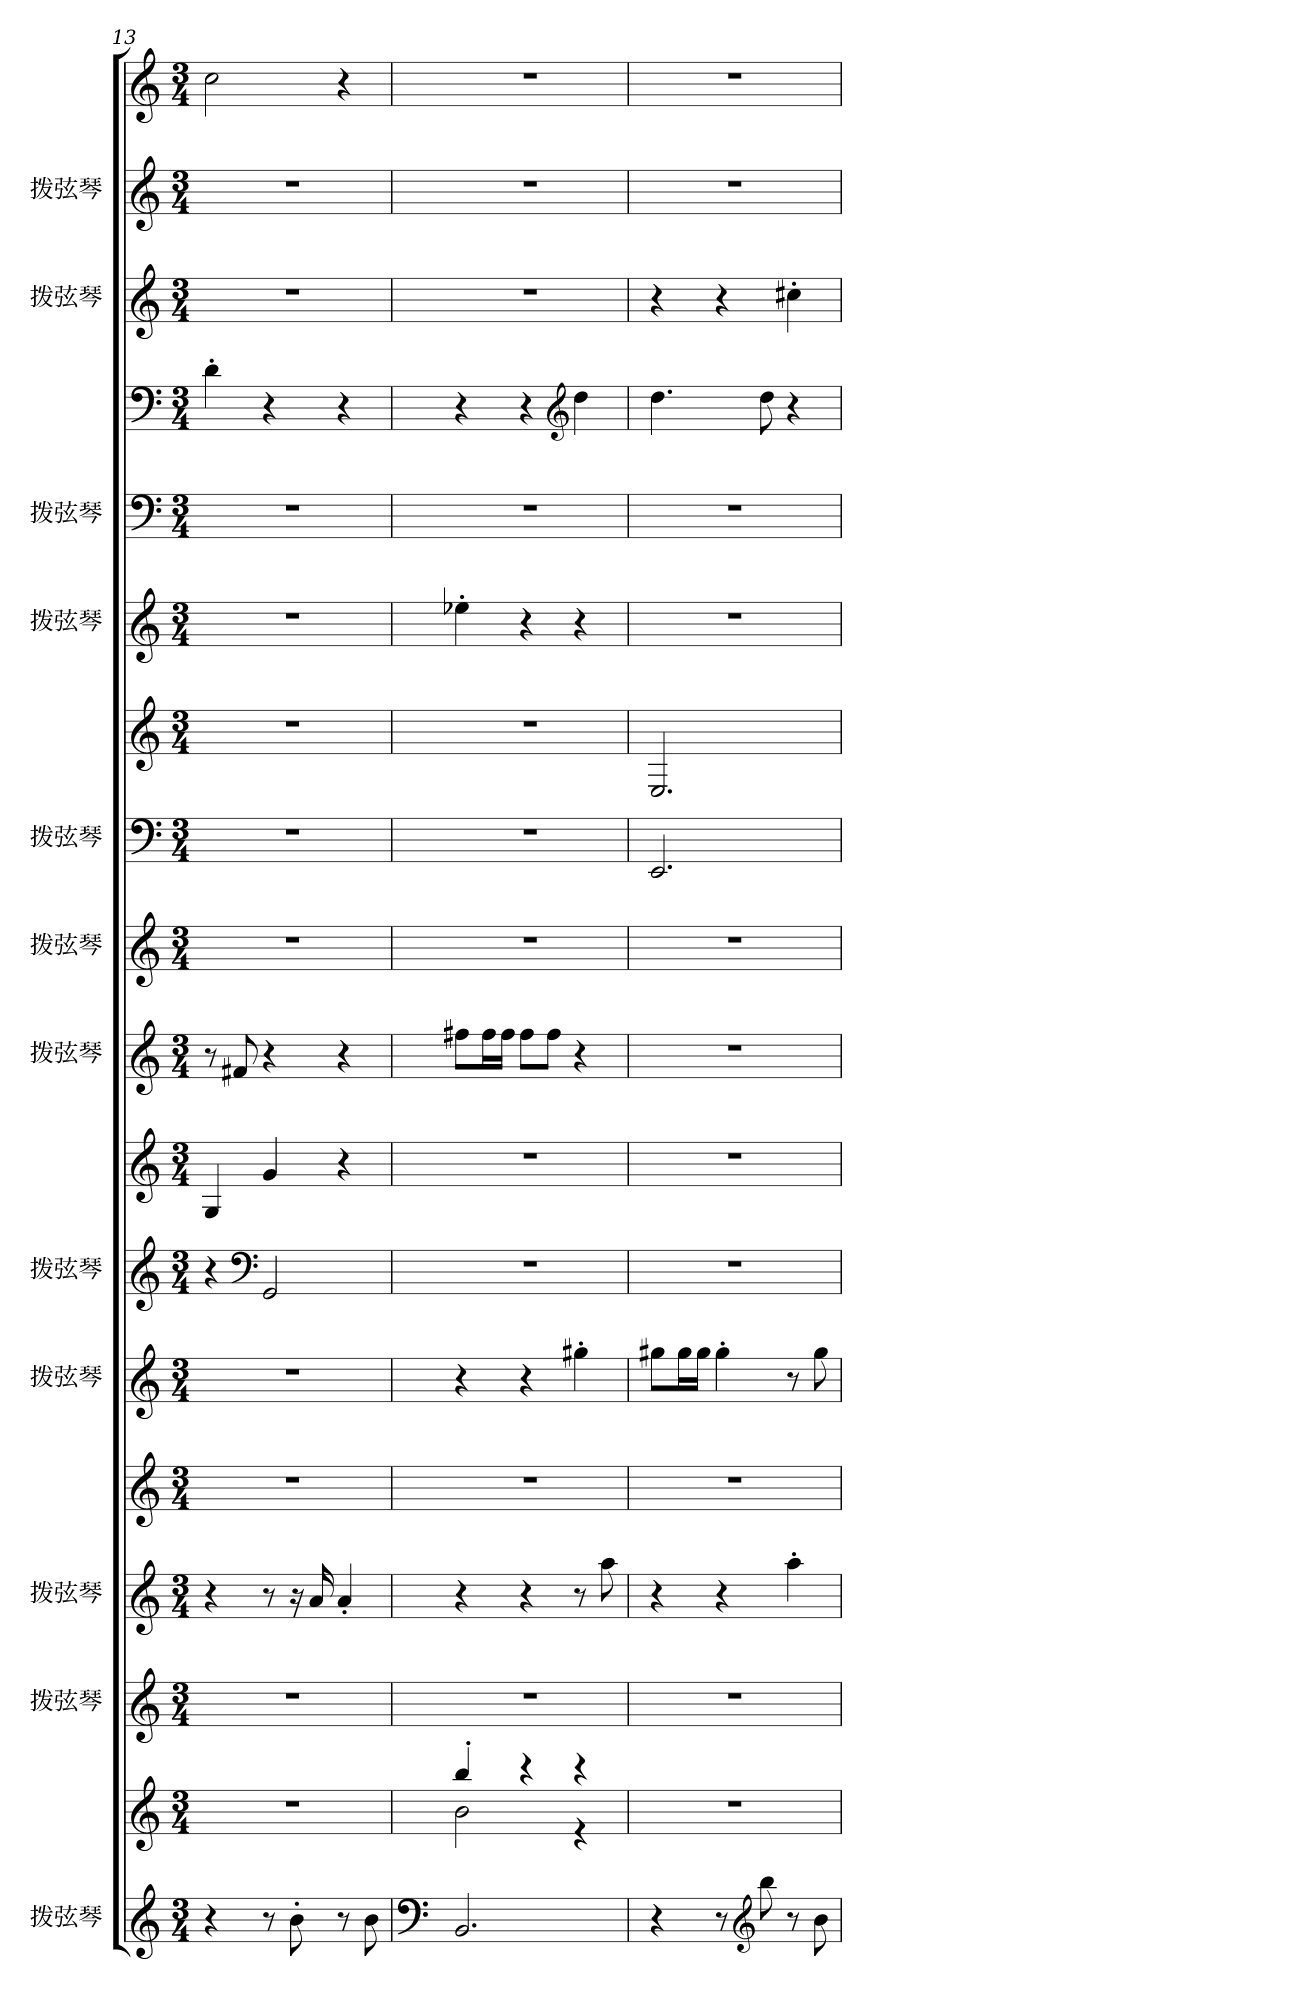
**kern	**kern	**kern	**kern	**kern	**kern	**kern	**kern	**kern	**kern	**kern	**kern	**kern	**kern	**kern	**kern	**kern	**kern
*part12	*part12	*part11	*part10	*part10	*part9	*part8	*part8	*part7	*part6	*part5	*part5	*part4	*part3	*part3	*part2	*part1	*part1
*staff18	*staff17	*staff16	*staff15	*staff14	*staff13	*staff12	*staff11	*staff10	*staff9	*staff8	*staff7	*staff6	*staff5	*staff4	*staff3	*staff2	*staff1
*I"拨弦琴	*	*I"拨弦琴	*I"拨弦琴	*	*I"拨弦琴	*I"拨弦琴	*	*I"拨弦琴	*I"拨弦琴	*I"拨弦琴	*	*I"拨弦琴	*I"拨弦琴	*	*I"拨弦琴	*I"拨弦琴	*
*clefG2	*clefG2	*clefG2	*clefG2	*clefG2	*clefG2	*clefG2	*clefG2	*clefG2	*clefG2	*clefF4	*clefG2	*clefG2	*clefF4	*clefF4	*clefG2	*clefG2	*clefG2
*k[]	*k[]	*k[]	*k[]	*k[]	*k[]	*k[]	*k[]	*k[]	*k[]	*k[]	*k[]	*k[]	*k[]	*k[]	*k[]	*k[]	*k[]
*M3/4	*M3/4	*M3/4	*M3/4	*M3/4	*M3/4	*M3/4	*M3/4	*M3/4	*M3/4	*M3/4	*M3/4	*M3/4	*M3/4	*M3/4	*M3/4	*M3/4	*M3/4
=13	=13	=13	=13	=13	=13	=13	=13	=13	=13	=13	=13	=13	=13	=13	=13	=13	=13
4r	2.r	2.r	4r	2.r	2.r	4r	4G/	8r	2.r	2.r	2.r	2.r	2.r	4d'\	2.r	2.r	2cc\
.	.	.	.	.	.	.	.	8f#X/	.	.	.	.	.	.	.	.	.
*	*	*	*	*	*	*clefF4	*	*	*	*	*	*	*	*	*	*	*
8r	.	.	8r	.	.	2GG/	4g/	4r	.	.	.	.	.	4r	.	.	.
8b'\	.	.	16r	.	.	.	.	.	.	.	.	.	.	.	.	.	.
.	.	.	16a/	.	.	.	.	.	.	.	.	.	.	.	.	.	.
8r	.	.	4a'/	.	.	.	4r	4r	.	.	.	.	.	4r	.	.	4r
8b\	.	.	.	.	.	.	.	.	.	.	.	.	.	.	.	.	.
=14	=14	=14	=14	=14	=14	=14	=14	=14	=14	=14	=14	=14	=14	=14	=14	=14	=14
*clefF4	*	*	*	*	*	*	*	*	*	*	*	*	*	*	*	*	*
*	*^	*	*	*	*	*	*	*	*	*	*	*	*	*	*	*	*
2.BB/	4bb'/	2b\	2.r	4r	2.r	4r	2.r	2.r	8ff#X\L	2.r	2.r	2.r	4ee-X'\	2.r	4r	2.r	2.r	2.r
.	.	.	.	.	.	.	.	.	16ff#\L	.	.	.	.	.	.	.	.	.
.	.	.	.	.	.	.	.	.	16ff#\JJ	.	.	.	.	.	.	.	.	.
.	4r	.	.	4r	.	4r	.	.	8ff#\L	.	.	.	4r	.	4r	.	.	.
.	.	.	.	.	.	.	.	.	8ff#\J	.	.	.	.	.	.	.	.	.
*	*	*	*	*	*	*	*	*	*	*	*	*	*	*	*clefG2	*	*	*
.	4r	4r	.	8r	.	4gg#X'\	.	.	4r	.	.	.	4r	.	4dd\	.	.	.
.	.	.	.	8aa\	.	.	.	.	.	.	.	.	.	.	.	.	.	.
*	*v	*v	*	*	*	*	*	*	*	*	*	*	*	*	*	*	*	*
=15	=15	=15	=15	=15	=15	=15	=15	=15	=15	=15	=15	=15	=15	=15	=15	=15	=15
4r	2.r	2.r	4r	2.r	8gg#X\L	2.r	2.r	2.r	2.r	2.EE/	2.E/	2.r	2.r	4.dd\	4r	2.r	2.r
.	.	.	.	.	16gg#\L	.	.	.	.	.	.	.	.	.	.	.	.
.	.	.	.	.	16gg#\JJ	.	.	.	.	.	.	.	.	.	.	.	.
8r	.	.	4r	.	4gg#'\	.	.	.	.	.	.	.	.	.	4r	.	.
*clefG2	*	*	*	*	*	*	*	*	*	*	*	*	*	*	*	*	*
8bb\	.	.	.	.	.	.	.	.	.	.	.	.	.	8dd\	.	.	.
8r	.	.	4aa'\	.	8r	.	.	.	.	.	.	.	.	4r	4cc#X'\	.	.
8b\	.	.	.	.	8gg#\	.	.	.	.	.	.	.	.	.	.	.	.
=	=	=	=	=	=	=	=	=	=	=	=	=	=	=	=	=	=
*-	*-	*-	*-	*-	*-	*-	*-	*-	*-	*-	*-	*-	*-	*-	*-	*-	*-
